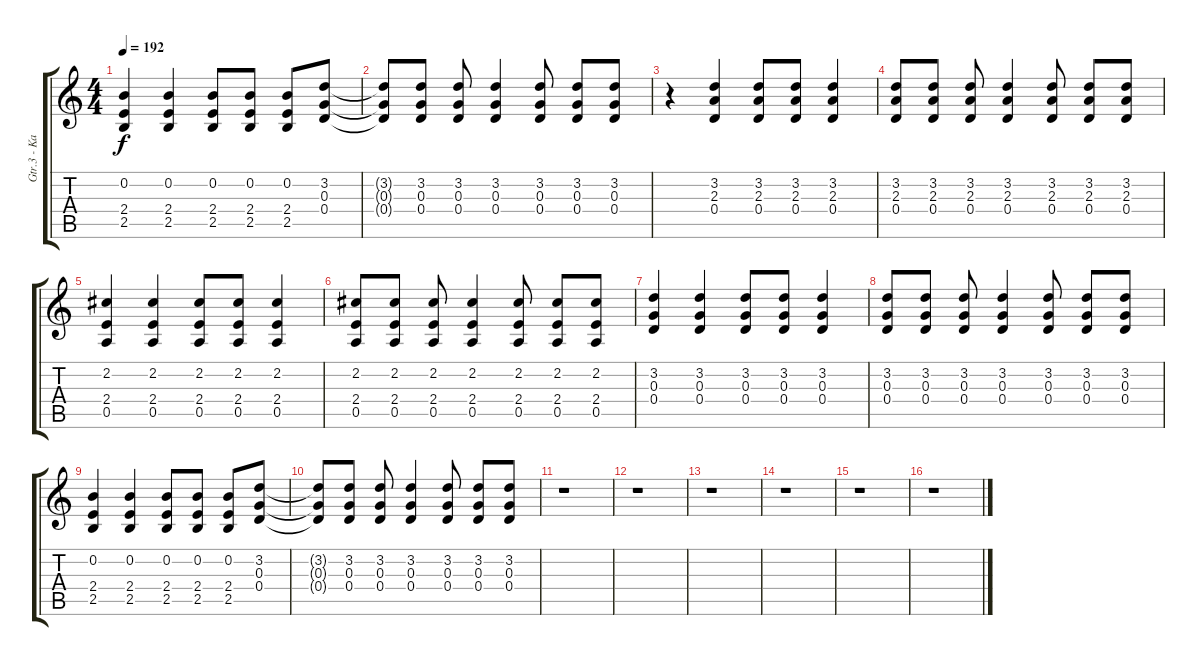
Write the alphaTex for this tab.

\track ("Gtr.3 - Ka" "Gtr.3 - Ka") {instrument distortionguitar}
\staff {score tabs}
\tuning (E4 B3 G3 D3 A2 E2) {hide}
\ts (4 4)
\tempo 192
\clef g2
\ks c
(0.2 2.4 2.5).4{dy f} (0.2 2.4 2.5).4 (0.2 2.4 2.5).8 (0.2 2.4 2.5).8 (0.2 2.4 2.5).8 (3.2 0.3 0.4).8 |
(3.2{t} 0.3{t} 0.4{t}).8 (3.2 0.3 0.4).8 (3.2 0.3 0.4).8 (3.2 0.3 0.4).4 (3.2 0.3 0.4).8 (3.2 0.3 0.4).8 (3.2 0.3 0.4).8 |
r.4 (3.2 2.3 0.4).4 (3.2 2.3 0.4).8 (3.2 2.3 0.4).8 (3.2 2.3 0.4).4 |
(3.2 2.3 0.4).8 (3.2 2.3 0.4).8 (3.2 2.3 0.4).8 (3.2 2.3 0.4).4 (3.2 2.3 0.4).8 (3.2 2.3 0.4).8 (3.2 2.3 0.4).8 |
(2.2 2.4 0.5).4 (2.2 2.4 0.5).4 (2.2 2.4 0.5).8 (2.2 2.4 0.5).8 (2.2 2.4 0.5).4 |
(2.2 2.4 0.5).8 (2.2 2.4 0.5).8 (2.2 2.4 0.5).8 (2.2 2.4 0.5).4 (2.2 2.4 0.5).8 (2.2 2.4 0.5).8 (2.2 2.4 0.5).8 |
(3.2 0.3 0.4).4 (3.2 0.3 0.4).4 (3.2 0.3 0.4).8 (3.2 0.3 0.4).8 (3.2 0.3 0.4).4 |
(3.2 0.3 0.4).8 (3.2 0.3 0.4).8 (3.2 0.3 0.4).8 (3.2 0.3 0.4).4 (3.2 0.3 0.4).8 (3.2 0.3 0.4).8 (3.2 0.3 0.4).8 |
(0.2 2.4 2.5).4 (0.2 2.4 2.5).4 (0.2 2.4 2.5).8 (0.2 2.4 2.5).8 (0.2 2.4 2.5).8 (3.2 0.3 0.4).8 |
(3.2{t} 0.3{t} 0.4{t}).8 (3.2 0.3 0.4).8 (3.2 0.3 0.4).8 (3.2 0.3 0.4).4 (3.2 0.3 0.4).8 (3.2 0.3 0.4).8 (3.2 0.3 0.4).8 |
r.1 |
r.1 |
r.1 |
r.1 |
r.1 |
r.1
